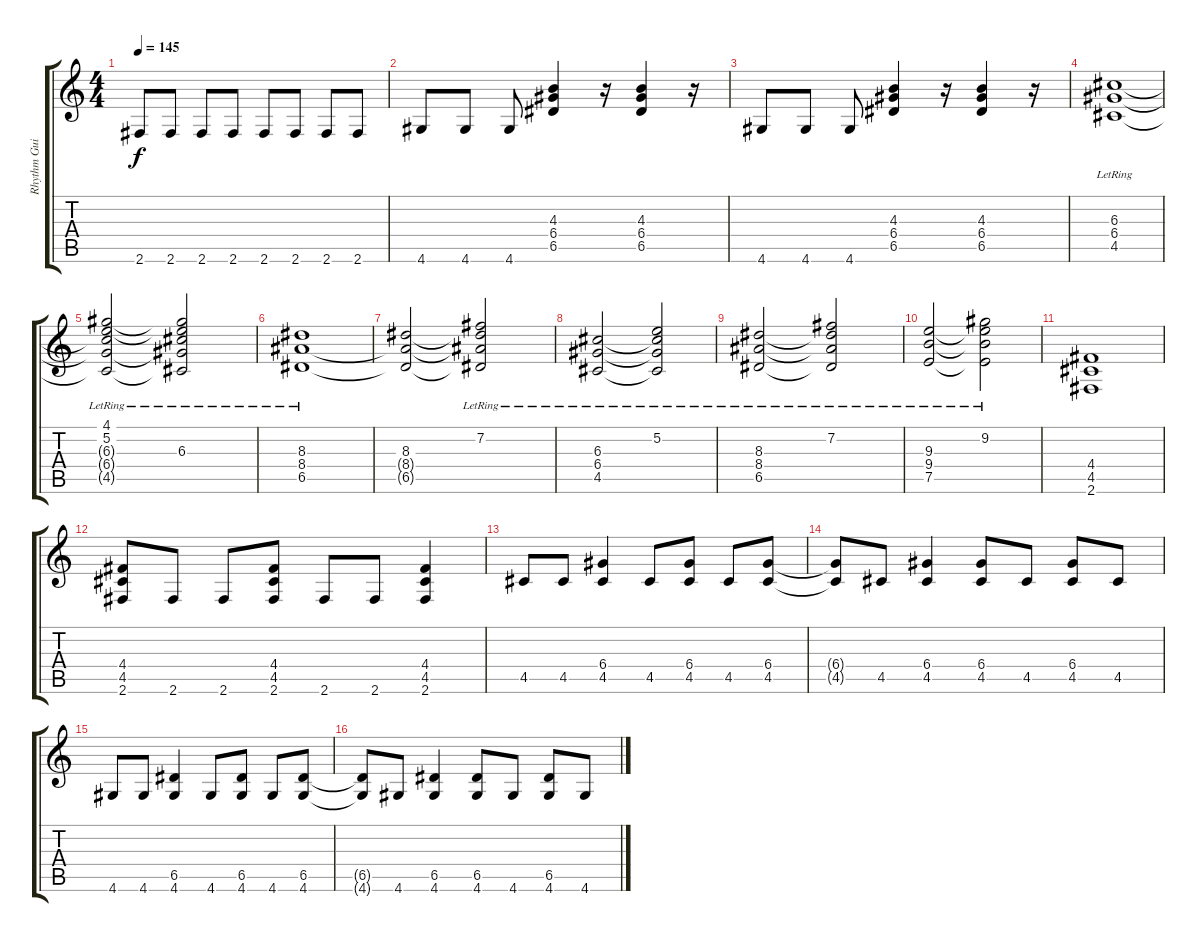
\track ("Rhythm Guitar 1" "Rhythm Gui") {instrument overdrivenguitar}
\staff {score tabs}
\tuning (E4 B3 G3 D3 A2 E2) {hide}
\ts (4 4)
\tempo 145
\clef g2
\ks c
2.6.8{dy f} 2.6.8 2.6.8 2.6.8 2.6.8 2.6.8 2.6.8 2.6.8 |
4.6.8 4.6.8 4.6.8 (4.3 6.4 6.5).4 r.16 (4.3 6.4 6.5).4 r.16 |
4.6.8 4.6.8 4.6.8 (4.3 6.4 6.5).4 r.16 (4.3 6.4 6.5).4 r.16 |
(6.3{lr} 6.4{lr} 4.5{lr}).1 |
(4.1 5.2{lr} 6.3{t} 6.4{t} 4.5{t}).2 (4.1{t} 5.2{t} 6.3{lr} 6.4{t} 4.5{t}).2 |
(8.3{lr} 8.4{lr} 6.5{lr}).1 |
(8.3 8.4{t} 6.5{t}).2 (7.2{lr} 8.3{t} 8.4{t} 6.5{t}).2 |
(6.3{lr} 6.4{lr} 4.5{lr}).2 (5.2{lr} 6.3{t} 6.4{t} 4.5{t}).2 |
(8.3{lr} 8.4{lr} 6.5{lr}).2 (7.2{lr} 8.3{t} 8.4{t} 6.5{t}).2 |
(9.3{lr} 9.4{lr} 7.5{lr}).2 (9.2{lr} 9.3{t} 9.4{t} 7.5{t}).2 |
(4.4 4.5 2.6).1 |
(4.4 4.5 2.6).8 2.6.8 2.6.8 (4.4 4.5 2.6).8 2.6.8 2.6.8 (4.4 4.5 2.6).4 |
4.5.8 4.5.8 (6.4 4.5).4 4.5.8 (6.4 4.5).8 4.5.8 (6.4 4.5).8 |
(6.4{t} 4.5{t}).8 4.5.8 (6.4 4.5).4 (6.4 4.5).8 4.5.8 (6.4 4.5).8 4.5.8 |
4.6.8 4.6.8 (6.5 4.6).4 4.6.8 (6.5 4.6).8 4.6.8 (6.5 4.6).8 |
(6.5{t} 4.6{t}).8 4.6.8 (6.5 4.6).4 (6.5 4.6).8 4.6.8 (6.5 4.6).8 4.6.8
